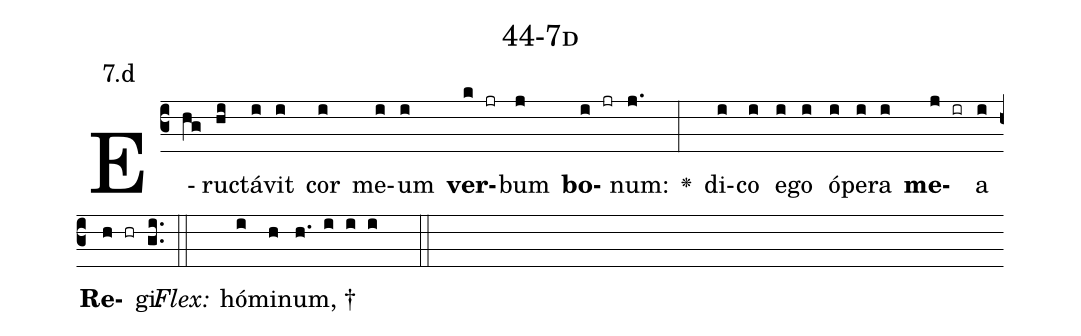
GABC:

name: 44-7d;
annotation: 7.d;
%%
(c3)E(hg)ruc(hi)tá(i)vit(i) cor(i) me(i)um(i) <b>ver</b>(k jr)bum(j) <b>bo</b>(i jr)num:(j.) <v>\greheightstar</v>(:) di(i)co(i) e(i)go(i) ó(i)pe(i)ra(i) <b>me</b>(j ir)a(i) <b>Re</b>(h hr)gi.(gi..) (::)
<i>Flex:</i>()  hó(i)mi(h)num, †(h. i i i  ::)

%E(i) u(i) o(j) u(i) a(h) e.(gi..) (::)
